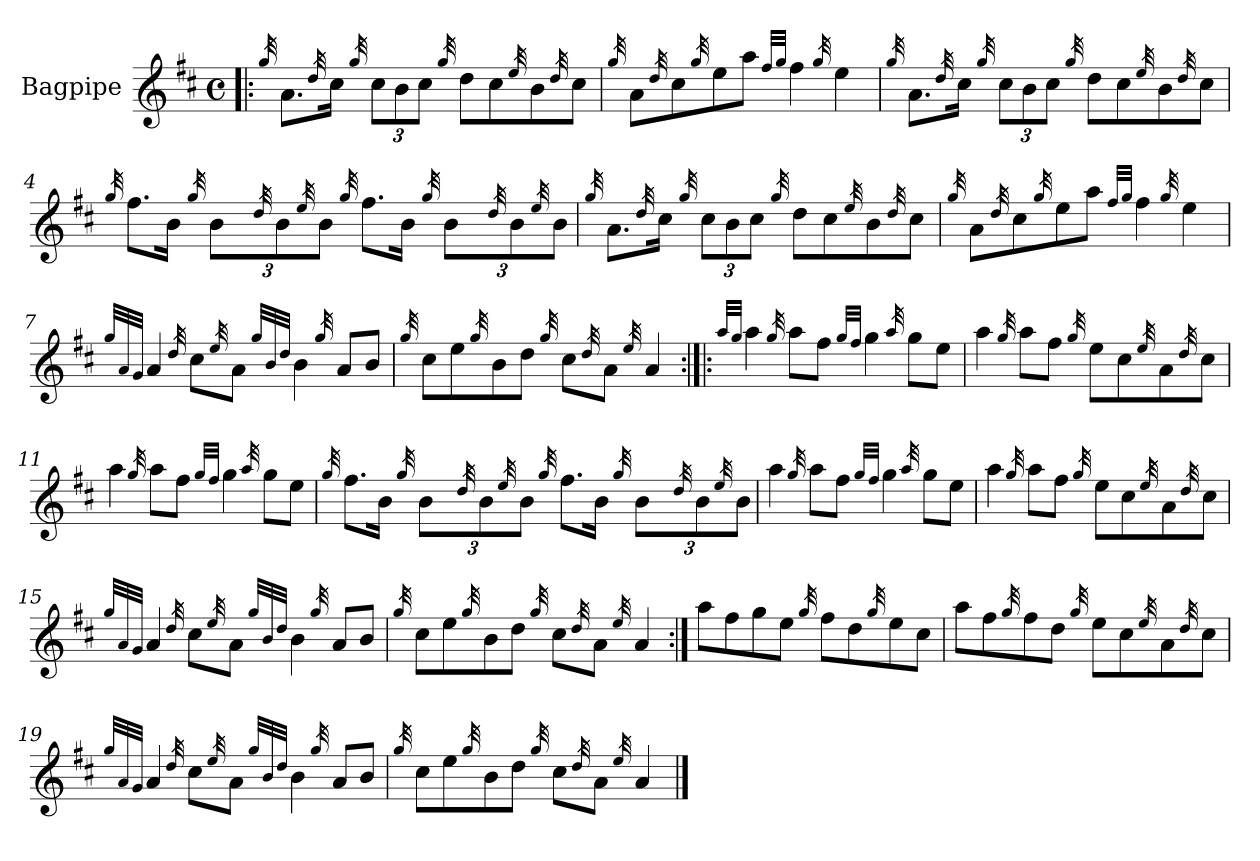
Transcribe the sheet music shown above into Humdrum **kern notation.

**kern
*part1
*staff1
*I"Bagpipe
*I'Bagp.
*clefG2
*k[f#c#]
*M4/4
*met(c)
*MM200
=1!|:
32qgg/
8.a\L
32qdd/
16cc#\Jk
32qgg/
12cc#\L
12b\
12cc#\J
32qgg/
8dd\L
8cc#\
32qee/
8b\
32qdd/
8cc#\J
=2
32qgg/
8a\L
32qdd/
8cc#\
32qgg/
8ee\
8aa\J
32qff#/LLL
32qgg/JJJ
4ff#\
32qgg/
4ee\
=3
32qgg/
8.a\L
32qdd/
16cc#\Jk
32qgg/
12cc#\L
12b\
12cc#\J
32qgg/
8dd\L
8cc#\
32qee/
8b\
32qdd/
8cc#\J
=4
32qgg/
8.ff#\L
16b\Jk
32qgg/
12b\L
32qdd/
12b\
32qee/
12b\J
32qgg/
8.ff#\L
16b\Jk
32qgg/
12b\L
32qdd/
12b\
32qee/
12b\J
!!LO:LB:g=z
=5
32qgg/
8.a\L
32qdd/
16cc#\Jk
32qgg/
12cc#\L
12b\
12cc#\J
32qgg/
8dd\L
8cc#\
32qee/
8b\
32qdd/
8cc#\J
=6
32qgg/
8a\L
32qdd/
8cc#\
32qgg/
8ee\
8aa\J
32qff#/LLL
32qgg/JJJ
4ff#\
32qgg/
4ee\
=7
32qgg/LLL
32qa/
32qg/JJJ
4a/
32qdd/
8cc#\L
32qee/
8a\J
32qgg/LLL
32qb/
32qdd/JJJ
4b\
32qgg/
8a/L
8b/J
=8
32qgg/
8cc#\L
8ee\
32qgg/
8b\
8dd\J
32qgg/
8cc#\L
32qdd/
8a\J
32qee/
4a/
!!LO:LB:g=z
=9:|!|:
32qaa/LLL
32qgg/JJJ
4aa\
32qgg/
8aa\L
8ff#\J
32qgg/LLL
32qff#/JJJ
4gg\
32qaa/
8gg\L
8ee\J
=10
4aa\
32qgg/
8aa\L
8ff#\J
32qgg/
8ee\L
8cc#\
32qee/
8a\
32qdd/
8cc#\J
=11
4aa\
32qgg/
8aa\L
8ff#\J
32qgg/LLL
32qff#/JJJ
4gg\
32qaa/
8gg\L
8ee\J
=12
32qgg/
8.ff#\L
16b\Jk
32qgg/
12b\L
32qdd/
12b\
32qee/
12b\J
32qgg/
8.ff#\L
16b\Jk
32qgg/
12b\L
32qdd/
12b\
32qee/
12b\J
!!LO:LB:g=z
=13
4aa\
32qgg/
8aa\L
8ff#\J
32qgg/LLL
32qff#/JJJ
4gg\
32qaa/
8gg\L
8ee\J
=14
4aa\
32qgg/
8aa\L
8ff#\J
32qgg/
8ee\L
8cc#\
32qee/
8a\
32qdd/
8cc#\J
=15
32qgg/LLL
32qa/
32qg/JJJ
4a/
32qdd/
8cc#\L
32qee/
8a\J
32qgg/LLL
32qb/
32qdd/JJJ
4b\
32qgg/
8a/L
8b/J
=16
32qgg/
8cc#\L
8ee\
32qgg/
8b\
8dd\J
32qgg/
8cc#\L
32qdd/
8a\J
32qee/
4a/
!!LO:LB:g=z
=17:|!
8aa\L
8ff#\
8gg\
8ee\J
32qgg/
8ff#\L
8dd\
32qgg/
8ee\
8cc#\J
=18
8aa\L
8ff#\
32qgg/
8ff#\
8dd\J
32qgg/
8ee\L
8cc#\
32qee/
8a\
32qdd/
8cc#\J
=19
32qgg/LLL
32qa/
32qg/JJJ
4a/
32qdd/
8cc#\L
32qee/
8a\J
32qgg/LLL
32qb/
32qdd/JJJ
4b\
32qgg/
8a/L
8b/J
=20
32qgg/
8cc#\L
8ee\
32qgg/
8b\
8dd\J
32qgg/
8cc#\L
32qdd/
8a\J
32qee/
4a/
==
*-
